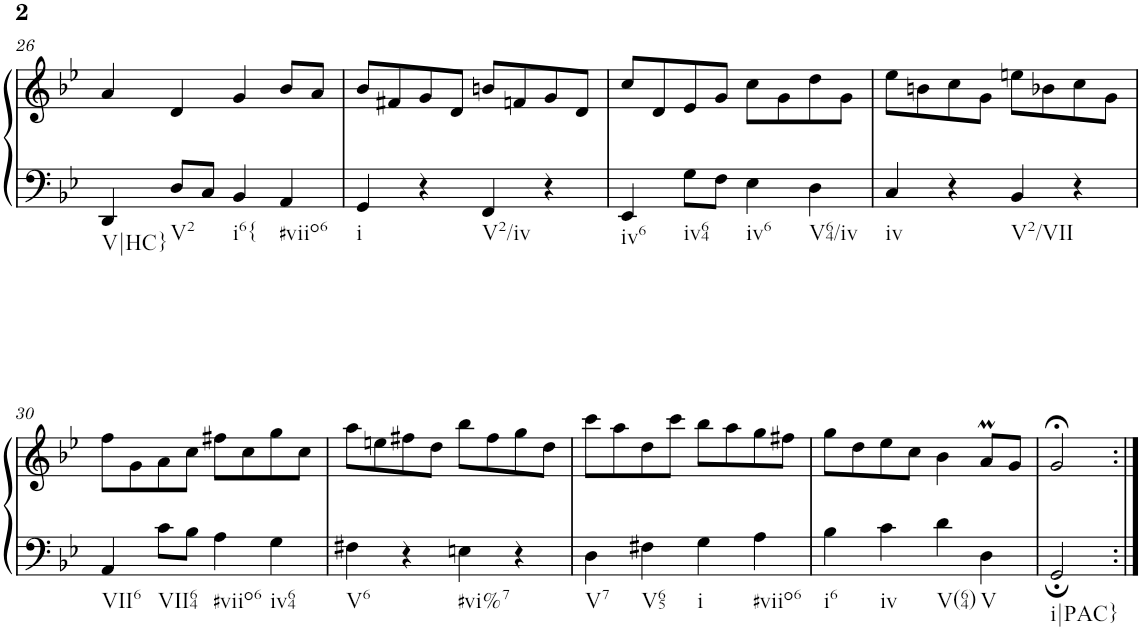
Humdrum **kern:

**kern	**kern
*part1	*part1
*staff2	*staff1
*I"Piano	*
*I'Pno.	*
!!LO:PB:g=z
*clefF4	*clefG2
*k[b-e-]	*k[b-e-]
*M2/2	*M2/2
*met(c|)	*met(c|)
=26	=26
!LO:TX:b:t=V|HC}	!
4DD/	4a/
!LO:TX:b:t=V2	!
8D/L	4d/
8C/J	.
!LO:TX:b:t=i6{	!
4BB-/	4g/
!LO:TX:b:t=#viio6	!
4AA/	8b-/L
.	8a/J
=27	=27
!LO:TX:b:t=i	!
4GG/	8b-/L
.	8f#X/
4r	8g/
.	8d/J
!LO:TX:b:t=V2/iv	!
4FF/	8bn/L
.	8fn/
4r	8g/
.	8d/J
=28	=28
!LO:TX:b:t=iv6	!
4EE-/	8cc/L
.	8d/
!LO:TX:b:t=iv64	!
8G\L	8e-/
8F\J	8g/J
!LO:TX:b:t=iv6	!
4E-\	8cc\L
.	8g\
!LO:TX:b:t=V64/iv	!
4D\	8dd\
.	8g\J
=29	=29
!LO:TX:b:t=iv	!
4C/	8ee-\L
.	8bn\
4r	8cc\
.	8g\J
!LO:TX:b:t=V2/VII	!
4BB-/	8een\L
.	8b-X\
4r	8cc\
.	8g\J
!!LO:LB:g=z
=30	=30
!LO:TX:b:t=VII6	!
4AA/	8ff\L
.	8g\
!LO:TX:b:t=VII64	!
8c\L	8a\
8B-\J	8cc\J
!LO:TX:b:t=#viio6	!
4A\	8ff#X\L
.	8cc\
!LO:TX:b:t=iv64	!
4G\	8gg\
.	8cc\J
=31	=31
!LO:TX:b:t=V6	!
4F#X\	8aa\L
.	8een\
4r	8ff#X\
.	8dd\J
!LO:TX:b:t=#vi%7	!
4En\	8bb-\L
.	8ff#\
4r	8gg\
.	8dd\J
=32	=32
!LO:TX:b:t=V7	!
4D\	8ccc\L
.	8aa\
!LO:TX:b:t=V65	!
4F#X\	8dd\
.	8ccc\J
!LO:TX:b:t=i	!
4G\	8bb-\L
.	8aa\
!LO:TX:b:t=#viio6	!
4A\	8gg\
.	8ff#X\J
=33	=33
!LO:TX:b:t=i6	!
4B-\	8gg\L
.	8dd\
!LO:TX:b:t=iv	!
4c\	8ee-\
.	8cc\J
!LO:TX:b:t=V(64)	!
4d\	4b-\
!LO:TX:b:t=V	!
4D\	8am/L
.	8g/J
=34	=34
!LO:TX:b:t=i|PAC}	!
2GG;/	2g;</
=:|!	=:|!
*-	*-
